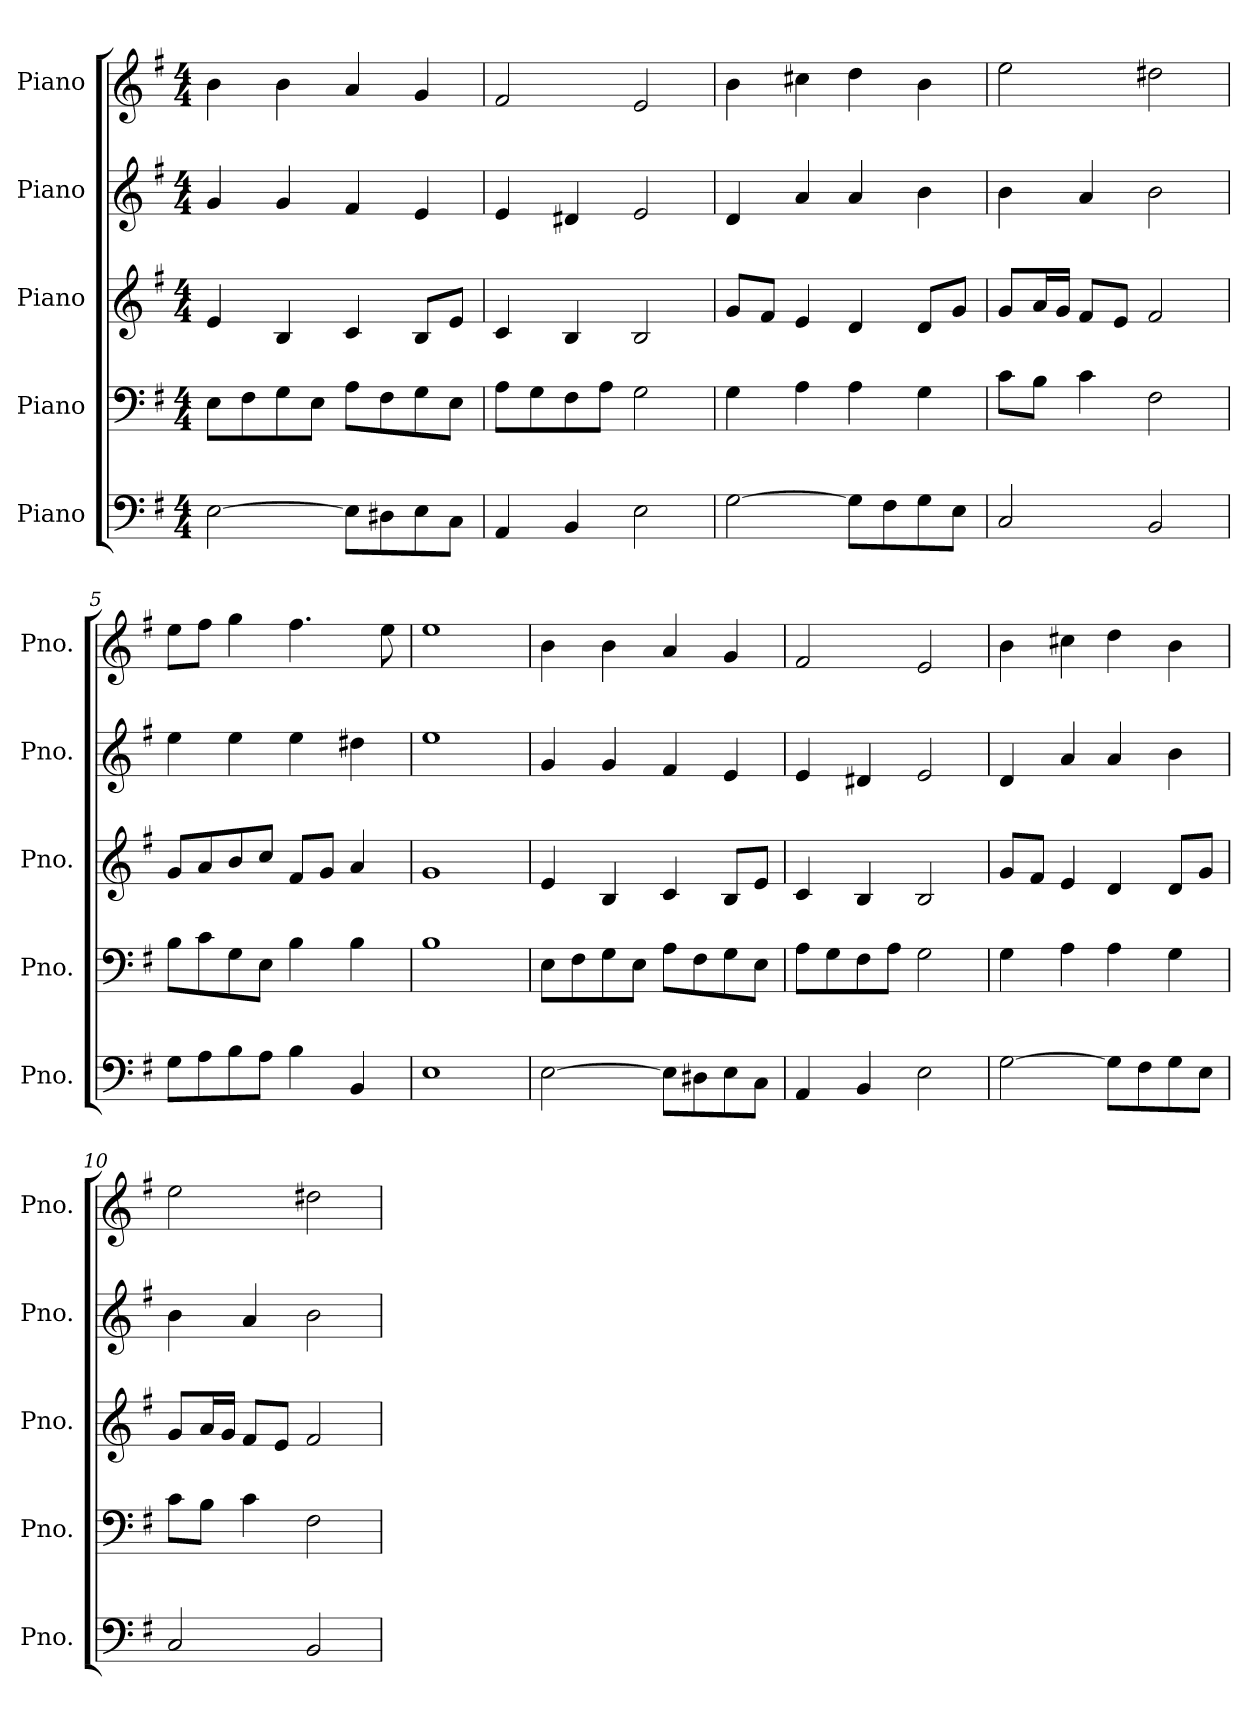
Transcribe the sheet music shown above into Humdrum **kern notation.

**kern	**kern	**kern	**kern	**kern
*part5	*part4	*part3	*part2	*part1
*staff5	*staff4	*staff3	*staff2	*staff1
*I"Piano	*I"Piano	*I"Piano	*I"Piano	*I"Piano
*I'Pno.	*I'Pno.	*I'Pno.	*I'Pno.	*I'Pno.
*clefF4	*clefF4	*clefG2	*clefG2	*clefG2
*k[f#]	*k[f#]	*k[f#]	*k[f#]	*k[f#]
*M4/4	*M4/4	*M4/4	*M4/4	*M4/4
*MM93	*MM93	*MM93	*MM93	*MM93
=1	=1	=1	=1	=1
[2E\	8E\L	4e/	4g/	4b\
.	8F#\	.	.	.
.	8G\	4B/	4g/	4b\
.	8E\J	.	.	.
8E\L]	8A\L	4c/	4f#/	4a/
8D#X\	8F#\	.	.	.
8E\	8G\	8B/L	4e/	4g/
8C\J	8E\J	8e/J	.	.
=2	=2	=2	=2	=2
4AA/	8A\L	4c/	4e/	2f#/
.	8G\	.	.	.
4BB/	8F#\	4B/	4d#X/	.
.	8A\J	.	.	.
2E\	2G\	2B/	2e/	2e/
=3	=3	=3	=3	=3
[2G\	4G\	8g/L	4d/	4b\
.	.	8f#/J	.	.
.	4A\	4e/	4a/	4cc#X\
8G\L]	4A\	4d/	4a/	4dd\
8F#\	.	.	.	.
8G\	4G\	8d/L	4b\	4b\
8E\J	.	8g/J	.	.
=4	=4	=4	=4	=4
2C/	8c\L	8g/L	4b\	2ee\
.	8B\J	16a/L	.	.
.	.	16g/JJ	.	.
.	4c\	8f#/L	4a/	.
.	.	8e/J	.	.
2BB/	2F#\	2f#/	2b\	2dd#X\
=5	=5	=5	=5	=5
8G\L	8B\L	8g/L	4ee\	8ee\L
8A\	8c\	8a/	.	8ff#\J
8B\	8G\	8b/	4ee\	4gg\
8A\J	8E\J	8cc/J	.	.
4B\	4B\	8f#/L	4ee\	4.ff#\
.	.	8g/J	.	.
4BB/	4B\	4a/	4dd#X\	.
.	.	.	.	8ee\
=6	=6	=6	=6	=6
1E	1B	1g	1ee	1ee
!!LO:LB:g=z
=7	=7	=7	=7	=7
[2E\	8E\L	4e/	4g/	4b\
.	8F#\	.	.	.
.	8G\	4B/	4g/	4b\
.	8E\J	.	.	.
8E\L]	8A\L	4c/	4f#/	4a/
8D#X\	8F#\	.	.	.
8E\	8G\	8B/L	4e/	4g/
8C\J	8E\J	8e/J	.	.
=8	=8	=8	=8	=8
4AA/	8A\L	4c/	4e/	2f#/
.	8G\	.	.	.
4BB/	8F#\	4B/	4d#X/	.
.	8A\J	.	.	.
2E\	2G\	2B/	2e/	2e/
=9	=9	=9	=9	=9
[2G\	4G\	8g/L	4d/	4b\
.	.	8f#/J	.	.
.	4A\	4e/	4a/	4cc#X\
8G\L]	4A\	4d/	4a/	4dd\
8F#\	.	.	.	.
8G\	4G\	8d/L	4b\	4b\
8E\J	.	8g/J	.	.
=10	=10	=10	=10	=10
2C/	8c\L	8g/L	4b\	2ee\
.	8B\J	16a/L	.	.
.	.	16g/JJ	.	.
.	4c\	8f#/L	4a/	.
.	.	8e/J	.	.
2BB/	2F#\	2f#/	2b\	2dd#X\
=	=	=	=	=
*-	*-	*-	*-	*-
